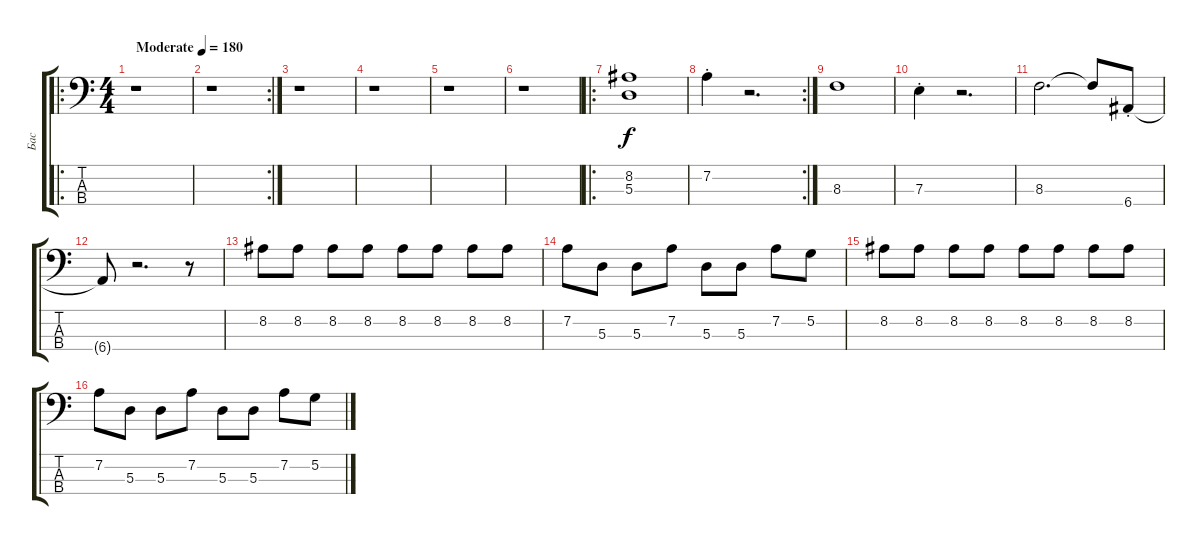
\track ("Бас" "Бас") {instrument electricbassfinger}
\staff {score tabs}
\tuning (G2 D2 A1 E1) {hide}
\ro
\ts (4 4)
\tempo (180 "Moderate")
\clef f4
\ks c
r.1{dy f instrument electricbassfinger} |
\rc 2
r.1 |
r.1 |
r.1 |
r.1 |
r.1 |
\ro
(8.2 5.3).1 |
\rc 2
7.2{st}.4 r.2{d} |
8.3.1 |
7.3{st}.4 r.2{d} |
8.3.2{d} 8.3{t}.8 6.4{st}.8 |
6.4{t}.8 r.2{d} r.8 |
8.2.8 8.2.8 8.2.8 8.2.8 8.2.8 8.2.8 8.2.8 8.2.8 |
7.2.8 5.3.8 5.3.8 7.2.8 5.3.8 5.3.8 7.2.8 5.2.8 |
8.2.8 8.2.8 8.2.8 8.2.8 8.2.8 8.2.8 8.2.8 8.2.8 |
7.2.8 5.3.8 5.3.8 7.2.8 5.3.8 5.3.8 7.2.8 5.2.8
